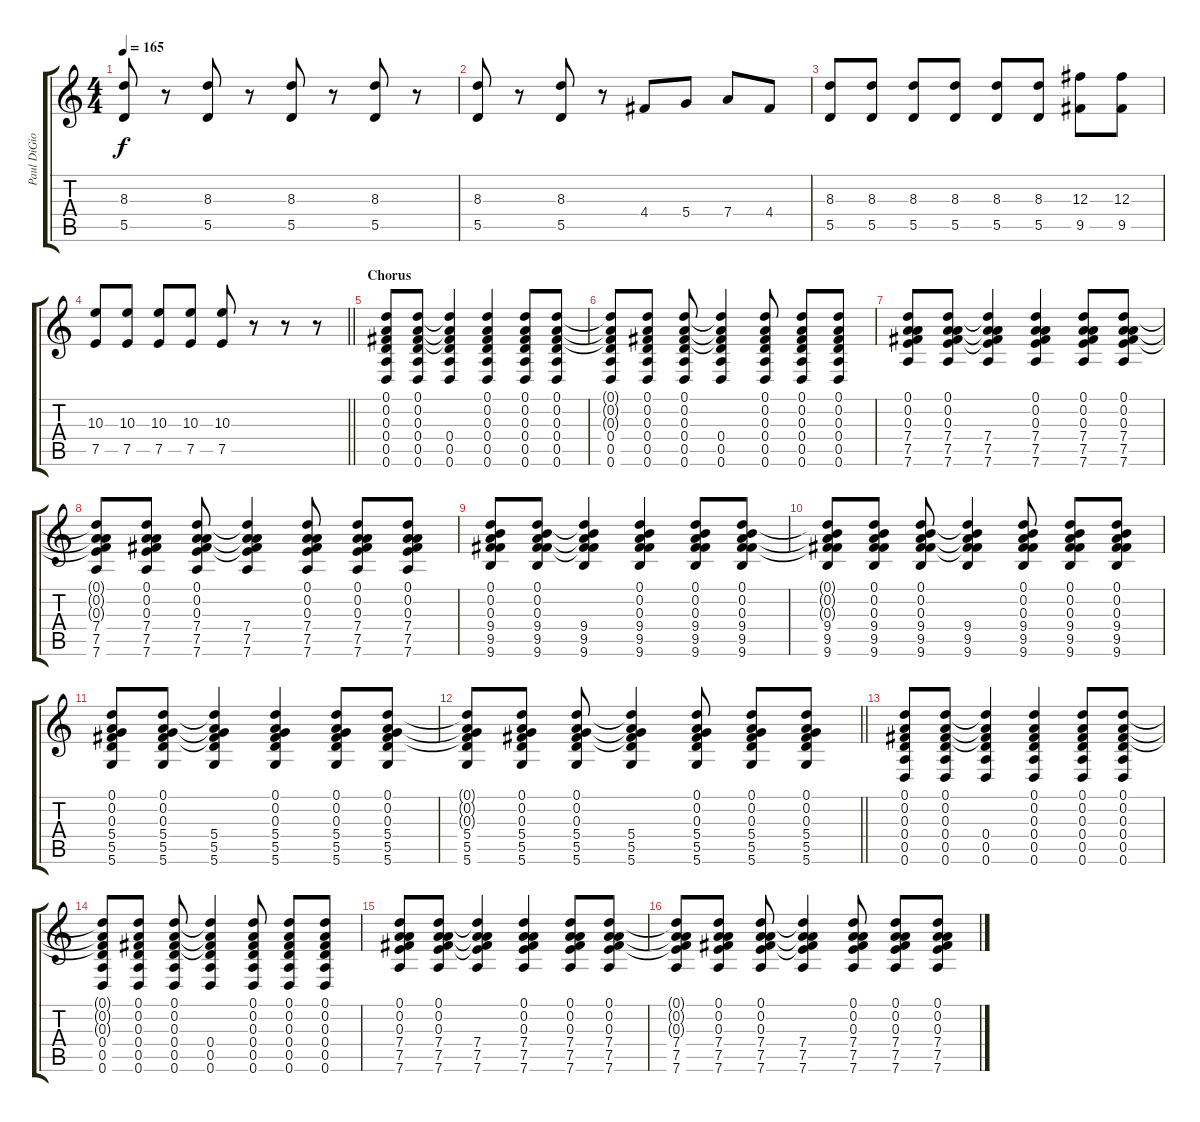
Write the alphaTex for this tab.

\track ("Paul DiGiovanni (Lead Guitar)" "Paul DiGio") {instrument overdrivenguitar}
\staff {score tabs}
\tuning (D4 A3 Gb3 D3 A2 D2) {hide}
\ts (4 4)
\tempo 165
\clef g2
\ks c
(8.3 5.5).8{dy f} r.8 (8.3 5.5).8 r.8 (8.3 5.5).8 r.8 (8.3 5.5).8 r.8 |
(8.3 5.5).8 r.8 (8.3 5.5).8 r.8 4.4.8 5.4.8 7.4.8 4.4.8 |
(8.3 5.5).8 (8.3 5.5).8 (8.3 5.5).8 (8.3 5.5).8 (8.3 5.5).8 (8.3 5.5).8 (12.3 9.5).8 (12.3 9.5).8 |
\barLineRight lightlight
(10.3 7.5).8 (10.3 7.5).8 (10.3 7.5).8 (10.3 7.5).8 (10.3 7.5).8 r.8 r.8 r.8 |
\section ("" "Chorus")
(0.1 0.2 0.3 0.4 0.5 0.6).8 (0.1 0.2 0.3 0.4 0.5 0.6).8 (0.1{t} 0.2{t} 0.3{t} 0.4 0.5 0.6).4 (0.1 0.2 0.3 0.4 0.5 0.6).4 (0.1 0.2 0.3 0.4 0.5 0.6).8 (0.1 0.2 0.3 0.4 0.5 0.6).8 |
(0.1{t} 0.2{t} 0.3{t} 0.4 0.5 0.6).8 (0.1 0.2 0.3 0.4 0.5 0.6).8 (0.1 0.2 0.3 0.4 0.5 0.6).8 (0.1{t} 0.2{t} 0.3{t} 0.4 0.5 0.6).4 (0.1 0.2 0.3 0.4 0.5 0.6).8 (0.1 0.2 0.3 0.4 0.5 0.6).8 (0.1 0.2 0.3 0.4 0.5 0.6).8 |
(0.1 0.2 0.3 7.4 7.5 7.6).8 (0.1 0.2 0.3 7.4 7.5 7.6).8 (0.1{t} 0.2{t} 0.3{t} 7.4 7.5 7.6).4 (0.1 0.2 0.3 7.4 7.5 7.6).4 (0.1 0.2 0.3 7.4 7.5 7.6).8 (0.1 0.2 0.3 7.4 7.5 7.6).8 |
(0.1{t} 0.2{t} 0.3{t} 7.4 7.5 7.6).8 (0.1 0.2 0.3 7.4 7.5 7.6).8 (0.1 0.2 0.3 7.4 7.5 7.6).8 (0.1{t} 0.2{t} 0.3{t} 7.4 7.5 7.6).4 (0.1 0.2 0.3 7.4 7.5 7.6).8 (0.1 0.2 0.3 7.4 7.5 7.6).8 (0.1 0.2 0.3 7.4 7.5 7.6).8 |
(0.1 0.2 0.3 9.4 9.5 9.6).8 (0.1 0.2 0.3 9.4 9.5 9.6).8 (0.1{t} 0.2{t} 0.3{t} 9.4 9.5 9.6).4 (0.1 0.2 0.3 9.4 9.5 9.6).4 (0.1 0.2 0.3 9.4 9.5 9.6).8 (0.1 0.2 0.3 9.4 9.5 9.6).8 |
(0.1{t} 0.2{t} 0.3{t} 9.4 9.5 9.6).8 (0.1 0.2 0.3 9.4 9.5 9.6).8 (0.1 0.2 0.3 9.4 9.5 9.6).8 (0.1{t} 0.2{t} 0.3{t} 9.4 9.5 9.6).4 (0.1 0.2 0.3 9.4 9.5 9.6).8 (0.1 0.2 0.3 9.4 9.5 9.6).8 (0.1 0.2 0.3 9.4 9.5 9.6).8 |
(0.1 0.2 0.3 5.4 5.5 5.6).8 (0.1 0.2 0.3 5.4 5.5 5.6).8 (0.1{t} 0.2{t} 0.3{t} 5.4 5.5 5.6).4 (0.1 0.2 0.3 5.4 5.5 5.6).4 (0.1 0.2 0.3 5.4 5.5 5.6).8 (0.1 0.2 0.3 5.4 5.5 5.6).8 |
\barLineRight lightlight
(0.1{t} 0.2{t} 0.3{t} 5.4 5.5 5.6).8 (0.1 0.2 0.3 5.4 5.5 5.6).8 (0.1 0.2 0.3 5.4 5.5 5.6).8 (0.1{t} 0.2{t} 0.3{t} 5.4 5.5 5.6).4 (0.1 0.2 0.3 5.4 5.5 5.6).8 (0.1 0.2 0.3 5.4 5.5 5.6).8 (0.1 0.2 0.3 5.4 5.5 5.6).8 |
(0.1 0.2 0.3 0.4 0.5 0.6).8 (0.1 0.2 0.3 0.4 0.5 0.6).8 (0.1{t} 0.2{t} 0.3{t} 0.4 0.5 0.6).4 (0.1 0.2 0.3 0.4 0.5 0.6).4 (0.1 0.2 0.3 0.4 0.5 0.6).8 (0.1 0.2 0.3 0.4 0.5 0.6).8 |
(0.1{t} 0.2{t} 0.3{t} 0.4 0.5 0.6).8 (0.1 0.2 0.3 0.4 0.5 0.6).8 (0.1 0.2 0.3 0.4 0.5 0.6).8 (0.1{t} 0.2{t} 0.3{t} 0.4 0.5 0.6).4 (0.1 0.2 0.3 0.4 0.5 0.6).8 (0.1 0.2 0.3 0.4 0.5 0.6).8 (0.1 0.2 0.3 0.4 0.5 0.6).8 |
(0.1 0.2 0.3 7.4 7.5 7.6).8 (0.1 0.2 0.3 7.4 7.5 7.6).8 (0.1{t} 0.2{t} 0.3{t} 7.4 7.5 7.6).4 (0.1 0.2 0.3 7.4 7.5 7.6).4 (0.1 0.2 0.3 7.4 7.5 7.6).8 (0.1 0.2 0.3 7.4 7.5 7.6).8 |
(0.1{t} 0.2{t} 0.3{t} 7.4 7.5 7.6).8 (0.1 0.2 0.3 7.4 7.5 7.6).8 (0.1 0.2 0.3 7.4 7.5 7.6).8 (0.1{t} 0.2{t} 0.3{t} 7.4 7.5 7.6).4 (0.1 0.2 0.3 7.4 7.5 7.6).8 (0.1 0.2 0.3 7.4 7.5 7.6).8 (0.1 0.2 0.3 7.4 7.5 7.6).8
